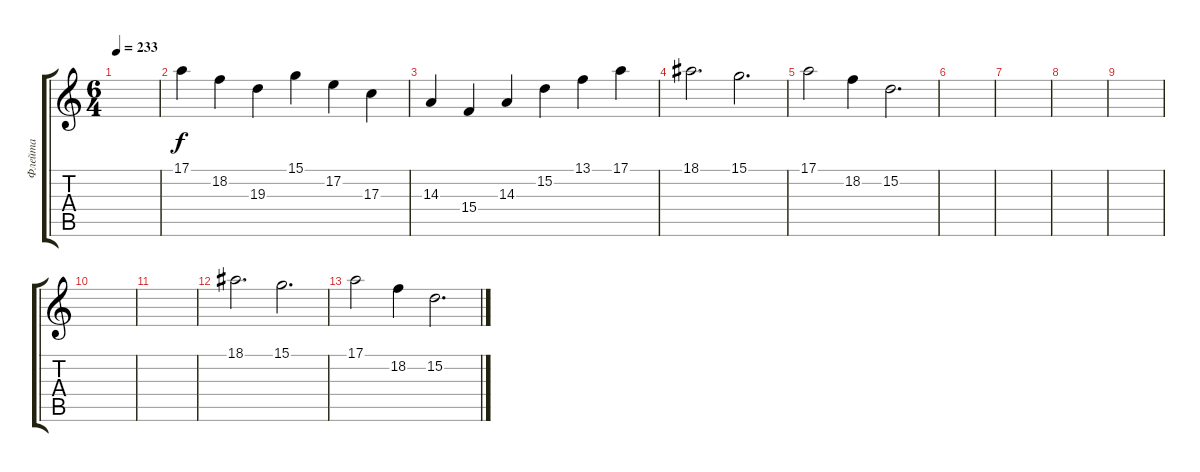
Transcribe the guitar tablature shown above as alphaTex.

\track ("Флейта" "Флейта") {instrument flute}
\staff {score tabs}
\tuning (E4 B3 G3 D3 A2 E2) {hide}
\ts (6 4)
\tempo 233
\clef g2
\ks c
|
17.1.4{volume 9} 18.2.4 19.3.4 15.1.4 17.2.4 17.3.4 |
14.3.4 15.4.4 14.3.4 15.2.4 13.1.4 17.1.4 |
18.1.2{d} 15.1.2{d} |
17.1.2 18.2.4 15.2.2{d} |
|
|
|
|
|
|
18.1.2{d} 15.1.2{d} |
17.1.2 18.2.4 15.2.2{d}
